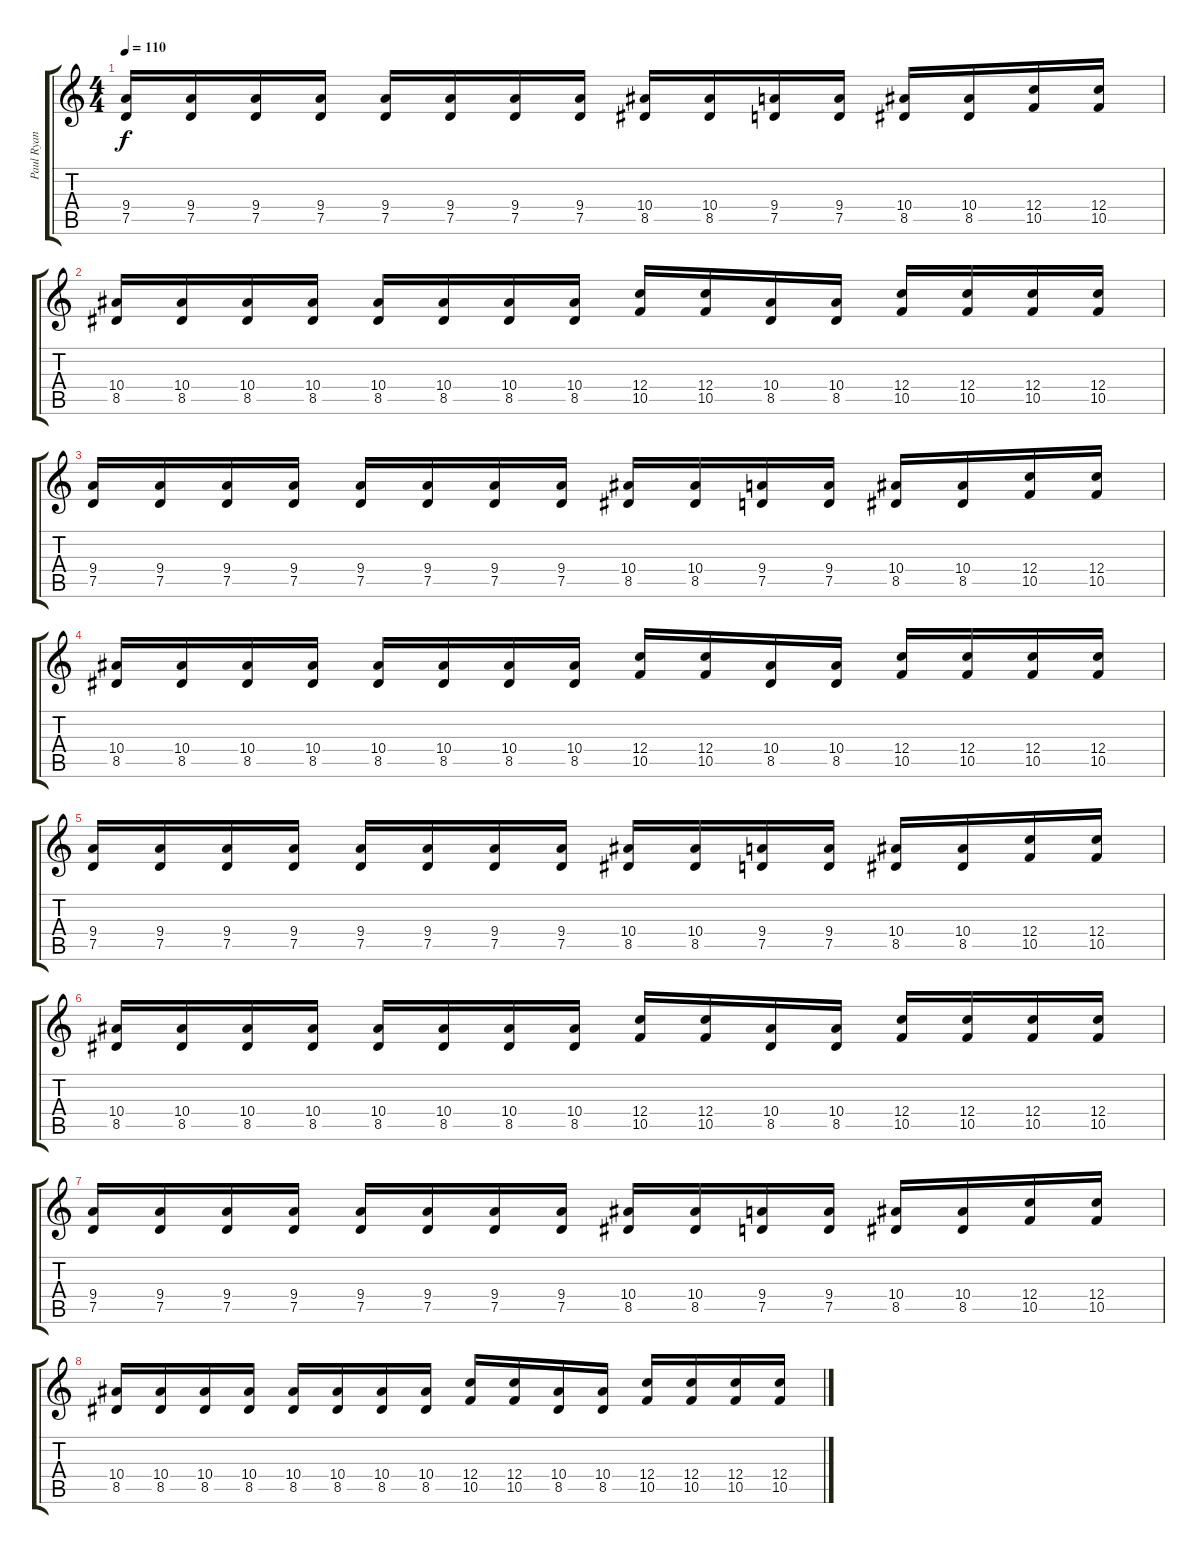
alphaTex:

\track ("Paul Ryan" "Paul Ryan") {instrument distortionguitar}
\staff {score tabs}
\tuning (D4 A3 F3 C3 G2 D2) {hide}
\ts (4 4)
\tempo 110
\clef g2
\ks c
(9.4 7.5).16{dy f} (9.4 7.5).16 (9.4 7.5).16 (9.4 7.5).16 (9.4 7.5).16 (9.4 7.5).16 (9.4 7.5).16 (9.4 7.5).16 (10.4 8.5).16 (10.4 8.5).16 (9.4 7.5).16 (9.4 7.5).16 (10.4 8.5).16 (10.4 8.5).16 (12.4 10.5).16 (12.4 10.5).16 |
(10.4 8.5).16 (10.4 8.5).16 (10.4 8.5).16 (10.4 8.5).16 (10.4 8.5).16 (10.4 8.5).16 (10.4 8.5).16 (10.4 8.5).16 (12.4 10.5).16 (12.4 10.5).16 (10.4 8.5).16 (10.4 8.5).16 (12.4 10.5).16 (12.4 10.5).16 (12.4 10.5).16 (12.4 10.5).16 |
(9.4 7.5).16 (9.4 7.5).16 (9.4 7.5).16 (9.4 7.5).16 (9.4 7.5).16 (9.4 7.5).16 (9.4 7.5).16 (9.4 7.5).16 (10.4 8.5).16 (10.4 8.5).16 (9.4 7.5).16 (9.4 7.5).16 (10.4 8.5).16 (10.4 8.5).16 (12.4 10.5).16 (12.4 10.5).16 |
(10.4 8.5).16 (10.4 8.5).16 (10.4 8.5).16 (10.4 8.5).16 (10.4 8.5).16 (10.4 8.5).16 (10.4 8.5).16 (10.4 8.5).16 (12.4 10.5).16 (12.4 10.5).16 (10.4 8.5).16 (10.4 8.5).16 (12.4 10.5).16 (12.4 10.5).16 (12.4 10.5).16 (12.4 10.5).16 |
(9.4 7.5).16 (9.4 7.5).16 (9.4 7.5).16 (9.4 7.5).16 (9.4 7.5).16 (9.4 7.5).16 (9.4 7.5).16 (9.4 7.5).16 (10.4 8.5).16 (10.4 8.5).16 (9.4 7.5).16 (9.4 7.5).16 (10.4 8.5).16 (10.4 8.5).16 (12.4 10.5).16 (12.4 10.5).16 |
(10.4 8.5).16 (10.4 8.5).16 (10.4 8.5).16 (10.4 8.5).16 (10.4 8.5).16 (10.4 8.5).16 (10.4 8.5).16 (10.4 8.5).16 (12.4 10.5).16 (12.4 10.5).16 (10.4 8.5).16 (10.4 8.5).16 (12.4 10.5).16 (12.4 10.5).16 (12.4 10.5).16 (12.4 10.5).16 |
(9.4 7.5).16 (9.4 7.5).16 (9.4 7.5).16 (9.4 7.5).16 (9.4 7.5).16 (9.4 7.5).16 (9.4 7.5).16 (9.4 7.5).16 (10.4 8.5).16 (10.4 8.5).16 (9.4 7.5).16 (9.4 7.5).16 (10.4 8.5).16 (10.4 8.5).16 (12.4 10.5).16 (12.4 10.5).16 |
(10.4 8.5).16 (10.4 8.5).16 (10.4 8.5).16 (10.4 8.5).16 (10.4 8.5).16 (10.4 8.5).16 (10.4 8.5).16 (10.4 8.5).16 (12.4 10.5).16 (12.4 10.5).16 (10.4 8.5).16 (10.4 8.5).16 (12.4 10.5).16 (12.4 10.5).16 (12.4 10.5).16 (12.4 10.5).16
